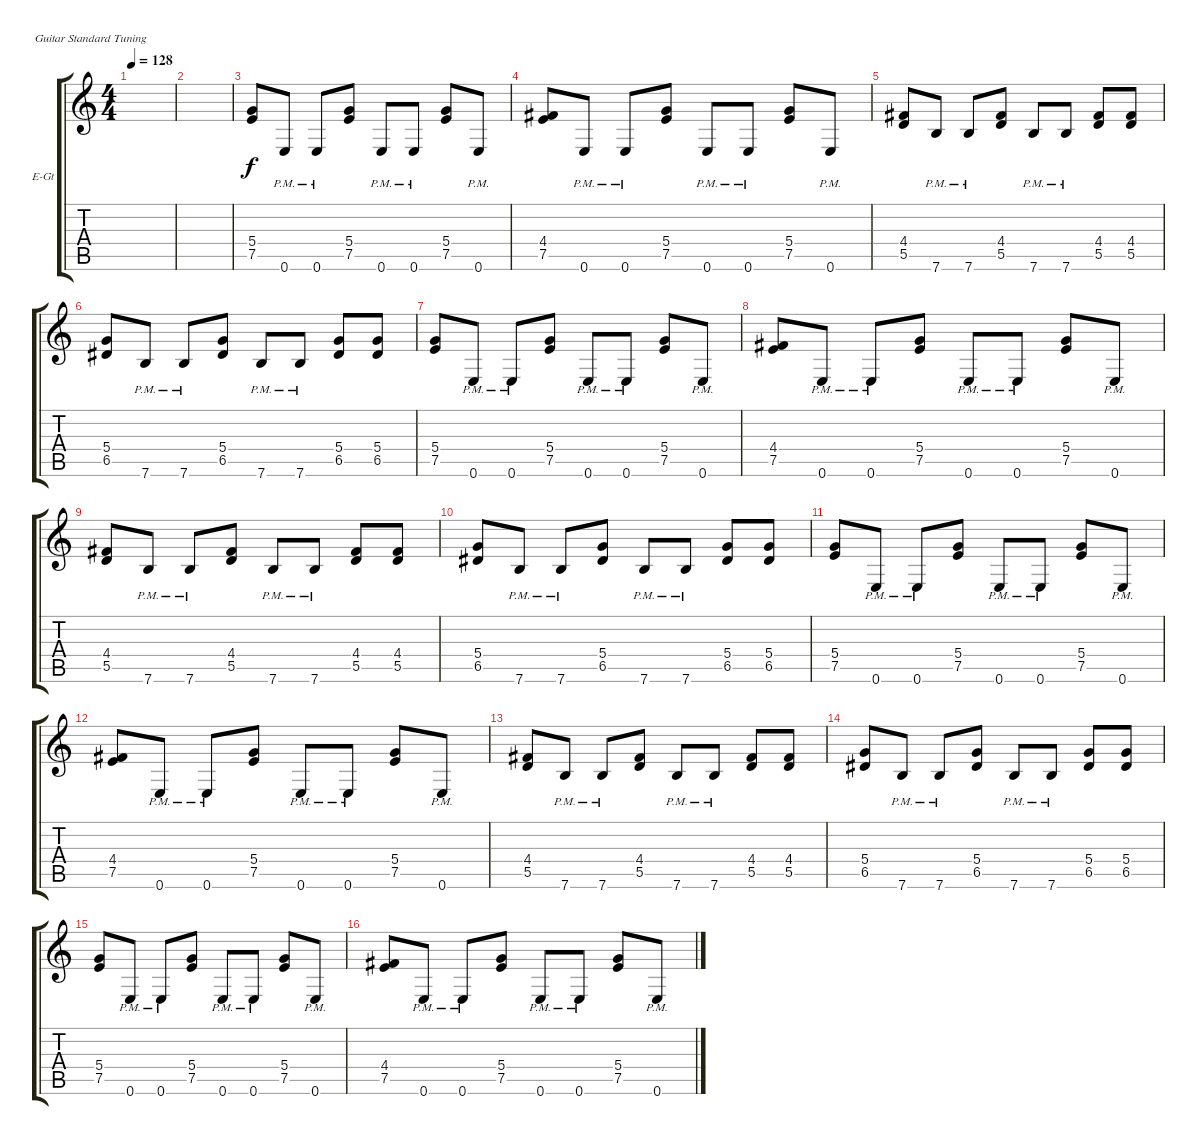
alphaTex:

\defaultSystemsLayout 4
\bracketExtendMode groupsimilarinstruments
\firstSystemTrackNameOrientation horizontal
\otherSystemsTrackNameOrientation horizontal
\track ("Electric Guitar" "E-Gt") {instrument distortionguitar}
\staff {score tabs}
\tuning (E4 B3 G3 D3 A2 E2)
\ts (4 4)
\tempo 128
\clef g2
\ks c
|
|
(7.5 5.4).8 0.6{pm}.8 0.6{pm}.8 (7.5 5.4).8 0.6{pm}.8 0.6{pm}.8 (7.5 5.4).8 0.6{pm}.8 |
(7.5 4.4).8 0.6{pm}.8 0.6{pm}.8 (7.5 5.4).8 0.6{pm}.8 0.6{pm}.8 (7.5 5.4).8 0.6{pm}.8 |
(5.5 4.4).8 7.6{pm}.8 7.6{pm}.8 (5.5 4.4).8 7.6{pm}.8 7.6{pm}.8 (5.5 4.4).8 (5.5 4.4).8 |
(6.5 5.4).8 7.6{pm}.8 7.6{pm}.8 (6.5 5.4).8 7.6{pm}.8 7.6{pm}.8 (6.5 5.4).8 (6.5 5.4).8 |
(7.5 5.4).8 0.6{pm}.8 0.6{pm}.8 (7.5 5.4).8 0.6{pm}.8 0.6{pm}.8 (7.5 5.4).8 0.6{pm}.8 |
(7.5 4.4).8 0.6{pm}.8 0.6{pm}.8 (7.5 5.4).8 0.6{pm}.8 0.6{pm}.8 (7.5 5.4).8 0.6{pm}.8 |
(5.5 4.4).8 7.6{pm}.8 7.6{pm}.8 (5.5 4.4).8 7.6{pm}.8 7.6{pm}.8 (5.5 4.4).8 (5.5 4.4).8 |
(6.5 5.4).8 7.6{pm}.8 7.6{pm}.8 (6.5 5.4).8 7.6{pm}.8 7.6{pm}.8 (6.5 5.4).8 (6.5 5.4).8 |
(7.5 5.4).8 0.6{pm}.8 0.6{pm}.8 (7.5 5.4).8 0.6{pm}.8 0.6{pm}.8 (7.5 5.4).8 0.6{pm}.8 |
(7.5 4.4).8 0.6{pm}.8 0.6{pm}.8 (7.5 5.4).8 0.6{pm}.8 0.6{pm}.8 (7.5 5.4).8 0.6{pm}.8 |
(5.5 4.4).8 7.6{pm}.8 7.6{pm}.8 (5.5 4.4).8 7.6{pm}.8 7.6{pm}.8 (5.5 4.4).8 (5.5 4.4).8 |
(6.5 5.4).8 7.6{pm}.8 7.6{pm}.8 (6.5 5.4).8 7.6{pm}.8 7.6{pm}.8 (6.5 5.4).8 (6.5 5.4).8 |
(7.5 5.4).8 0.6{pm}.8 0.6{pm}.8 (7.5 5.4).8 0.6{pm}.8 0.6{pm}.8 (7.5 5.4).8 0.6{pm}.8 |
(7.5 4.4).8 0.6{pm}.8 0.6{pm}.8 (7.5 5.4).8 0.6{pm}.8 0.6{pm}.8 (7.5 5.4).8 0.6{pm}.8
